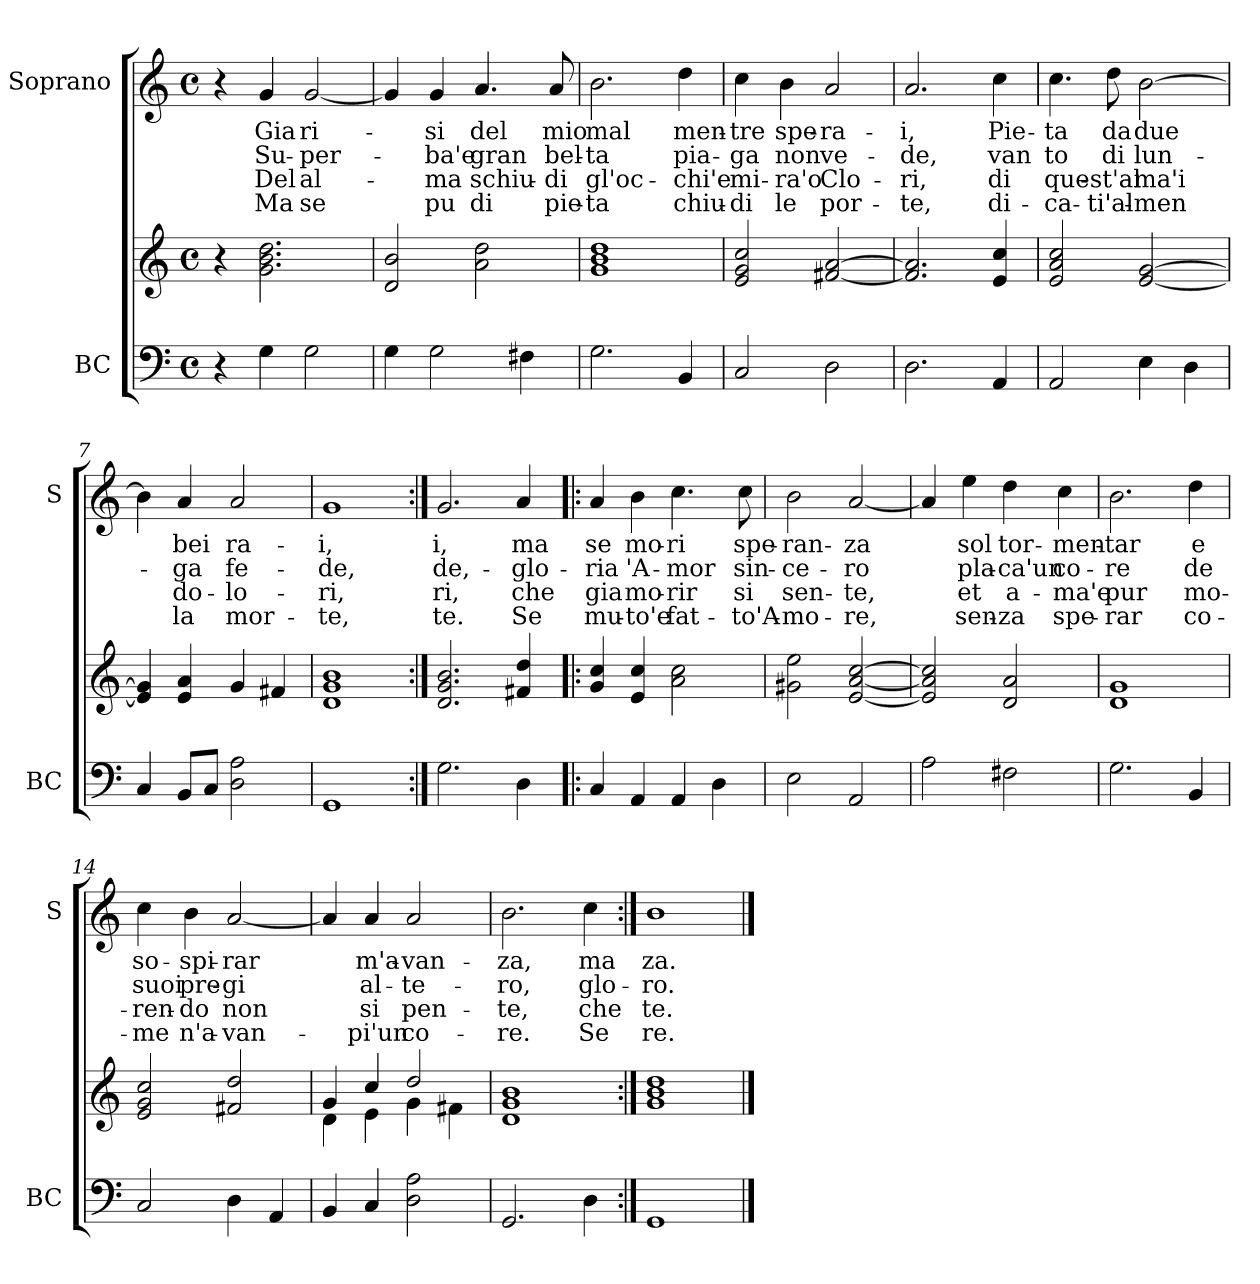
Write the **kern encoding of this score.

**kern	**kern	**kern	**text	**text	**text	**text
*part2	*part2	*part1	*part1	*part1	*part1	*part1
*staff3	*staff2	*staff1	*staff1	*staff1	*staff1	*staff1
*I"BC	*	*I"Soprano	*	*	*	*
*I'BC	*	*I'S	*	*	*	*
*clefF4	*clefG2	*clefG2	*	*	*	*
*k[]	*k[]	*k[]	*	*	*	*
*C:	*C:	*C:	*	*	*	*
*M4/4	*M4/4	*M4/4	*	*	*	*
*met(c)	*met(c)	*met(c)	*	*	*	*
=1	=1	=1	=1	=1	=1	=1
4r	4r	4r	.	.	.	.
4G\	2.g\ 2.b\ 2.dd\	4g/	Gia	Su-	Del	Ma
2G\	.	[2g/	ri-	-per-	al-	se
=2	=2	=2	=2	=2	=2	=2
4G\	2d/ 2b/	4g/]	.	.	.	.
2G\	.	4g/	-si	-ba'e	-ma	pu
.	2a\ 2dd\	4.a/	del	gran	schiu-	di
4F#X\	.	.	.	.	.	.
.	.	8a/	mio	bel-	-di	pie-
=3	=3	=3	=3	=3	=3	=3
2.G\	1g 1b 1dd	2.b\	mal	-ta	gl'oc-	-ta
4BB/	.	4dd\	men-	pia-	-chi'e	chiu-
=4	=4	=4	=4	=4	=4	=4
2C/	2e/ 2g/ 2cc/	4cc\	-tre	-ga	mi-	-di
.	.	4b\	spe-	non	-ra'o	le
2D\	[2f#X/ [2a/	2a/	-ra-	ve-	Clo-	por-
=5	=5	=5	=5	=5	=5	=5
2.D\	2.f#/] 2.a/]	2.a/	-i,	-de,	-ri,	-te,
4AA/	4e/ 4cc/	4cc\	Pie-	van	di	di-
!!LO:LB:g=z
=6	=6	=6	=6	=6	=6	=6
2AA/	2e/ 2a/ 2cc/	4.cc\	-ta	to	que-	-ca-
.	.	8dd\	da	di	-st'al	-ti'al-
4E\	[2e/ [2g/	[2b\	due	lun-	ma'i	-men
4D\	.	.	.	.	.	.
=7	=7	=7	=7	=7	=7	=7
4C/	4e/] 4g/]	4b\]	.	.	.	.
8BB/L	4e/ 4a/	4a/	bei	-ga	do-	la
8C/J	.	.	.	.	.	.
2D\ 2A\	4g/	2a/	ra-	fe-	-lo-	mor-
.	4f#X/	.	.	.	.	.
=8	=8	=8	=8	=8	=8	=8
1GG	1d 1g 1b	1g	-i,	-de,	-ri,	-te,
=9:|!	=9:|!	=9:|!	=9:|!	=9:|!	=9:|!	=9:|!
2.G\	2.d/ 2.g/ 2.b/	2.g/	i,	de,-	ri,	te.
4D\	4f#X/ 4dd/	4a/	ma	-glo-	che	Se
=10!|:	=10!|:	=10!|:	=10!|:	=10!|:	=10!|:	=10!|:
4C/	4g/ 4cc/	4a/	se	-ria	gia	mu-
4AA/	4e/ 4cc/	4b\	mo-	'A-	mo-	-to'e
4AA/	2a\ 2cc\	4.cc\	-ri	-mor	-rir	fat-
4D\	.	.	.	.	.	.
.	.	8cc\	spe-	sin-	si	-to'A-
=11	=11	=11	=11	=11	=11	=11
2E\	2g#X\ 2ee\	2b\	-ran-	-ce-	sen-	-mo-
2AA/	[2e/ [2a/ [2cc/	[2a/	-za	-ro	-te,	-re,
!!LO:LB:g=z
=12	=12	=12	=12	=12	=12	=12
2A\	2e/] 2a/] 2cc/]	4a/]	.	.	.	.
.	.	4ee\	sol	pla-	et	sen-
2F#X\	2d/ 2a/	4dd\	tor-	-ca'un	a-	-za
.	.	4cc\	-men-	co-	-ma'e	spe-
=13	=13	=13	=13	=13	=13	=13
2.G\	1d 1g	2.b\	-tar	-re	pur	-rar
4BB/	.	4dd\	e	de	mo-	co-
=14	=14	=14	=14	=14	=14	=14
2C/	2e/ 2g/ 2cc/	4cc\	so-	suoi	-ren-	-me
.	.	4b\	-spi-	pre-	-do	n'a-
4D\	2f#X/ 2dd/	[2a/	-rar	-gi	non	-van-
4AA/	.	.	.	.	.	.
=15	=15	=15	=15	=15	=15	=15
*	*^	*	*	*	*	*
4BB/	4g/	4d\	4a/]	.	.	.	.
4C/	4cc/	4e\	4a/	m'a-	al-	si	-pi'un
2D\ 2A\	2dd/	4g\	2a/	-van-	-te-	pen-	co-
.	.	4f#X\	.	.	.	.	.
*	*v	*v	*	*	*	*	*
=16	=16	=16	=16	=16	=16	=16
2.GG/	1d 1g 1b	2.b\	-za,	-ro,	-te,	-re.
4D\	.	4cc\	ma	glo-	che	Se
=17:|!	=17:|!	=17:|!	=17:|!	=17:|!	=17:|!	=17:|!
1GG	1g 1b 1dd	1b	za.	-ro.	te.	re.
==	==	==	==	==	==	==
*-	*-	*-	*-	*-	*-	*-
